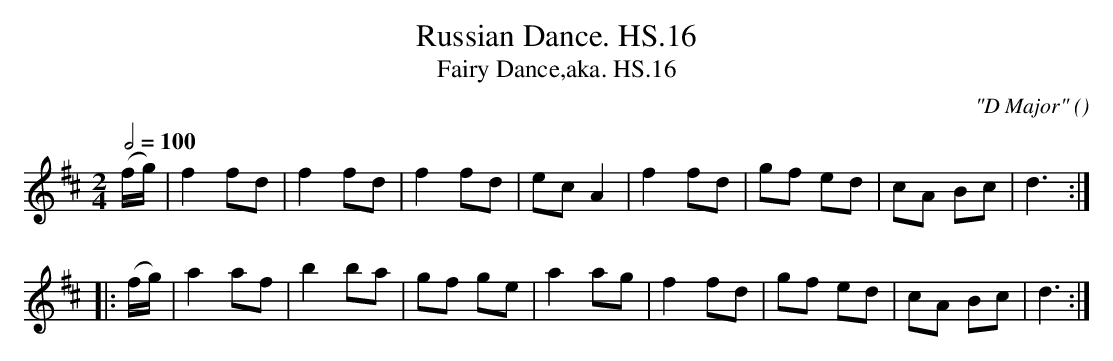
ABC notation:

X:1
T:Russian Dance. HS.16
T:Fairy Dance,aka. HS.16
M:2/4
L:1/8
Q:1/2=100
C:"D Major"
O:
K:D
(f/g/)|f2fd|f2fd|f2fd|ecA2|f2fd|gf ed|cA Bc|d3:|
|:(f/g/)|a2af|b2ba|gf ge|a2ag|f2fd|gf ed|cA Bc|d3:|
